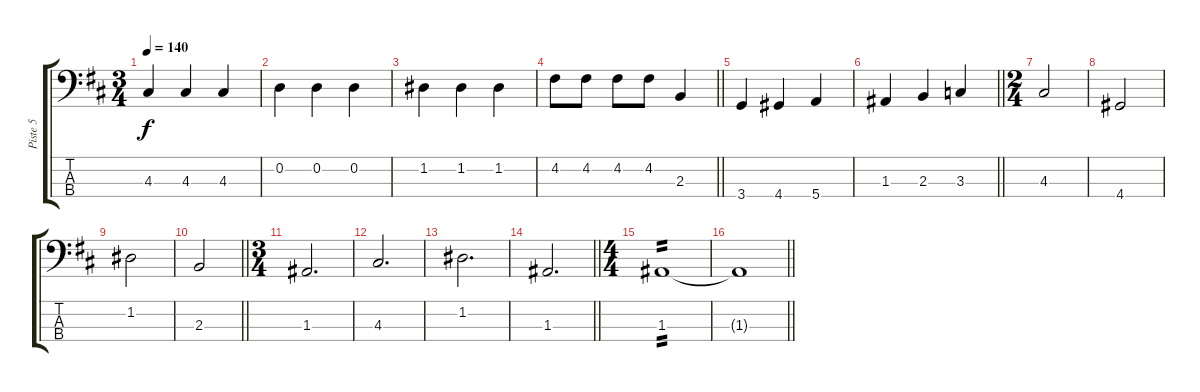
\track ("Piste 5" "Piste 5") {instrument electricbasspick}
\staff {score tabs}
\tuning (G2 D2 A1 E1) {hide}
\ts (3 4)
\tempo 140
\clef f4
\ks d
4.3.4{dy f} 4.3.4 4.3.4 |
0.2.4 0.2.4 0.2.4 |
1.2.4 1.2.4 1.2.4 |
\barLineRight lightlight
4.2.8 4.2.8 4.2.8 4.2.8 2.3.4 |
3.4.4 4.4.4 5.4.4 |
\barLineRight lightlight
1.3.4 2.3.4 3.3.4 |
\ts (2 4)
4.3.2 |
4.4.2 |
1.2.2 |
\barLineRight lightlight
2.3.2 |
\ts (3 4)
1.3.2{d volume 15 balance 8 instrument electricbasspick} |
4.3.2{d} |
1.2.2{d} |
\barLineRight lightlight
1.3.2{d} |
\ts (4 4)
1.3.1{tp 2 volume 0 balance 8 instrument electricbasspick} |
\barLineRight lightlight
1.3{t}.1
